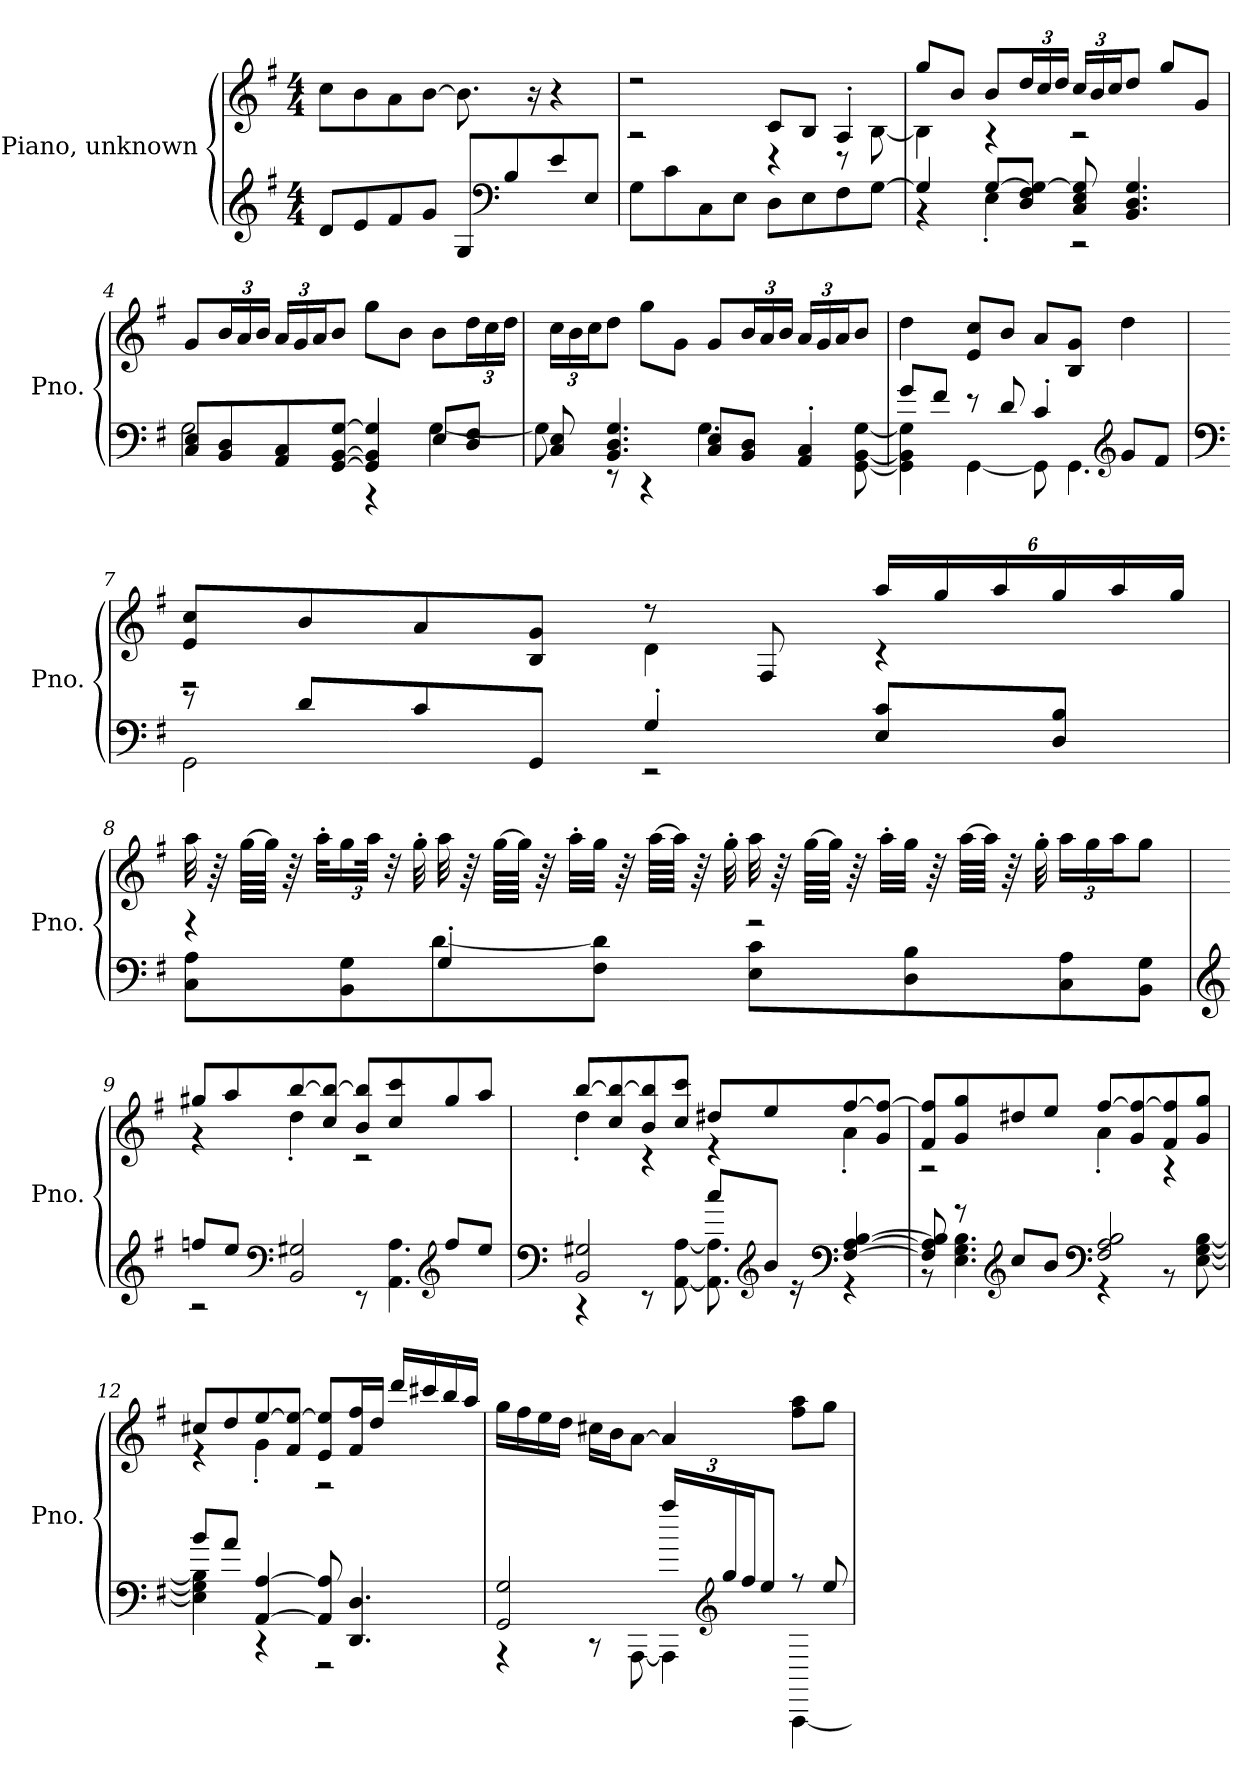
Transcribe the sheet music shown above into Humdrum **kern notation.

**kern	**kern
*part1	*part1
*staff2	*staff1
*I"Piano, unknown	*
*I'Pno.	*
*clefG2	*clefG2
*k[f#]	*k[f#]
*M4/4	*M4/4
*MM120	*MM120
=1	=1
8d/L	8cc\L
8e/	8b\
8f#/	8a\
8g/J	[8b\J
8G/L	8.b\]
*clefF4	*
8B/	.
.	16r
8e/	4r
8E/J	.
=2	=2
*	*^
8G\L	2r	2r
8c\	.	.
8C\	.	.
8E\J	.	.
8D\L	8c/L	4r
8E\	8B/J	.
8F#\	4A'/	8r
[8G\J	.	[8B\
=3	=3	=3
*^	*	*
4G/]	4r	8gg/L	4B\]
.	.	8b/J	.
[8G/L	4E'\	8b/L	4r
*	*	*Xbrackettup	*
8D/ 8F#/ 8G/_J	.	24dd/L	.
.	.	24cc/	.
.	.	24dd/JJ	.
8C/ 8E/ 8G/]	2r	24cc/LL	2r
.	.	24b/	.
.	.	24cc/J	.
4.BB/ 4.D/ 4.G/	.	8dd/J	.
.	.	8gg/L	.
.	.	8g/J	.
*	*	*v	*v
!!LO:LB:g=z
=4	=4	=4
8C/ 8E/L	2G\	8g/L
8BB/ 8D/	.	24b/L
.	.	24a/
.	.	24b/JJ
8AA/ 8C/	.	24a/LL
.	.	24g/
.	.	24a/J
[8GG/ [8BB/ [8G/J	.	8b/J
4GG/] 4BB/] 4G/]	4r	8gg\L
.	.	8b\J
8E/L	[4G\	8b\L
8D/ 8F#/J	.	24dd\L
.	.	24cc\
.	.	24dd\JJ
=5	=5	=5
8C/ 8E/	8G\]	24cc\LL
.	.	24b\
.	.	24cc\J
4.BB/ 4.D/ 4.G/	8r	8dd\J
.	4r	8gg\L
.	.	8g\J
8C/ 8E/L	4.G\	8g/L
8BB/ 8D/J	.	24b/L
.	.	24a/
.	.	24b/JJ
4AA/' 4C/'	.	24a/LL
.	.	24g/
.	.	24a/J
.	[8GG\ [8BB\ [8G\	8b/J
=6	=6	=6
8g/L	4GG\] 4BB\] 4G\]	4dd\
8f#/J	.	.
8r	[4GG\	8e/ 8cc/L
8d/	.	8b/J
4c'/	8GG\]	8a/L
.	4.GG\	8B/ 8g/J
*clefG2	*	*
8g/L	.	4dd\
8f#/J	.	.
!!LO:LB:g=z
=7	=7	=7
*clefF4	*	*
*	*	*^
8r	2GG\	8e/ 8cc/L	2r
8d/L	.	8b/	.
8c/	.	8a/	.
8GG/J	.	8B/ 8g/J	.
4G'/	2r	8r	4d\
.	.	8F#/	.
8E/ 8c/L	.	24aa/LL	4r
.	.	24gg/	.
.	.	24aa/	.
8D/ 8B/J	.	24gg/	.
.	.	24aa/	.
.	.	24gg/JJ	.
*	*	*v	*v
!!LO:LB:g=z
=8	=8	=8
4r	8C\ 8A\L	32aa\
.	.	64r
.	.	[64gg\LLLL
.	.	64gg\JJJJ]
.	.	64r
.	.	32aa'\KLL
.	8BB\ 8G\	24gg\
.	.	48aa\JJk
.	.	32r
.	.	32gg'\
4G'/	[8d\	32aa\
.	.	64r
.	.	[64gg\LLLL
.	.	64gg\JJJJ]
.	.	64r
.	.	32aa'\LLL
.	8F#\ 8d\]J	32gg\JJJ
.	.	64r
.	.	[64aa\LLLL
.	.	64aa\JJJJ]
.	.	64r
.	.	32gg'\
2r	8E\ 8c\L	32aa\
.	.	64r
.	.	[64gg\LLLL
.	.	64gg\JJJJ]
.	.	64r
.	.	32aa'\LLL
.	8D\ 8B\	32gg\JJJ
.	.	64r
.	.	[64aa\LLLL
.	.	64aa\JJJJ]
.	.	64r
.	.	32gg'\
.	8C\ 8A\	24aa\LL
.	.	24gg\
.	.	24aa\J
.	8BB\ 8G\J	8gg\J
!!LO:LB:g=z
=9	=9	=9
*clefG2	*	*
*	*	*^
8ffn/L	2r	8gg#X/L	4r
8ee/J	.	8aa/	.
*clefF4	*	*	*
2BB/ 2G#X/	.	[8bb/	4dd'\
.	.	8cc/ 8bb/_J	.
.	8r	8b/ 8bb/]L	2r
.	4.AA\ 4.A\	8cc/ 8ccc/	.
*clefG2	*	*	*
8ff/L	.	8gg#/	.
8ee/J	.	8aa/J	.
=10	=10	=10	=10
*clefF4	*	*	*
2BB/ 2G#X/	4r	[8bb/L	4dd'\
.	.	8cc/ 8bb/_	.
.	8r	8b/ 8bb/]	4r
.	[8AA\ [8A\	8cc/ 8ccc/J	.
8cc/L	8.AA\] 8.A\]	8dd#X/L	4r
*clefG2	*	*	*
8b/J	.	8ee/	.
.	16r	.	.
*clefF4	*	*	*
[4F#/ [4A/ [4B/	4r	[8ff#/	4a'\
.	.	8g/ 8ff#/_J	.
!!LO:LB:g=z	!!
=11	=11	=11	=11
8F#/] 8A/] 8B/]	8r	8f#/ 8ff#/]L	2r
8r	4.E\ 4.G\ 4.B\	8g/ 8gg/	.
*clefG2	*	*	*
8cc/L	.	8dd#X/	.
8b/J	.	8ee/J	.
*clefF4	*	*	*
2F#/ 2A/ 2B/	4r	[8ff#/L	4a'\
.	.	8g/ 8ff#/_	.
.	8r	8f#/ 8ff#/]	4r
.	[8E\ [8G\ [8B\	8g/ 8gg/J	.
=12	=12	=12	=12
8b/L	4E\] 4G\] 4B\]	8cc#X/L	4r
8a/J	.	8dd/	.
[4AA/ [4A/	4r	[8ee/	4g'\
.	.	8f#/ 8ee/_J	.
8AA/] 8A/]	2r	8e/ 8ee/]L	2r
4.DD/ 4.D/	.	16f#/ 16ff#/L	.
.	.	16dd/JJ	.
.	.	16ddd/LL	.
.	.	16ccc#X/	.
.	.	16bb/	.
.	.	16aa/JJ	.
*	*	*v	*v
!!LO:PB:g=z
=13	=13	=13
2GG/ 2G/	4r	16gg\LL
.	.	16ff#\
.	.	16ee\
.	.	16dd\JJ
.	8r	16cc#X\LL
.	.	16b\J
.	[8AAA\	[8a\J
*Xbrackettup	*	*
24aa/LL	4AAA\]	4a/]
*clefG2	*	*
24gg/	.	.
24ff#/J	.	.
8ee/J	.	.
8r	[4AAA\	8ff#\ 8aa\L
8ee/	.	8gg\J
*v	*v	*
=	=
*-	*-
